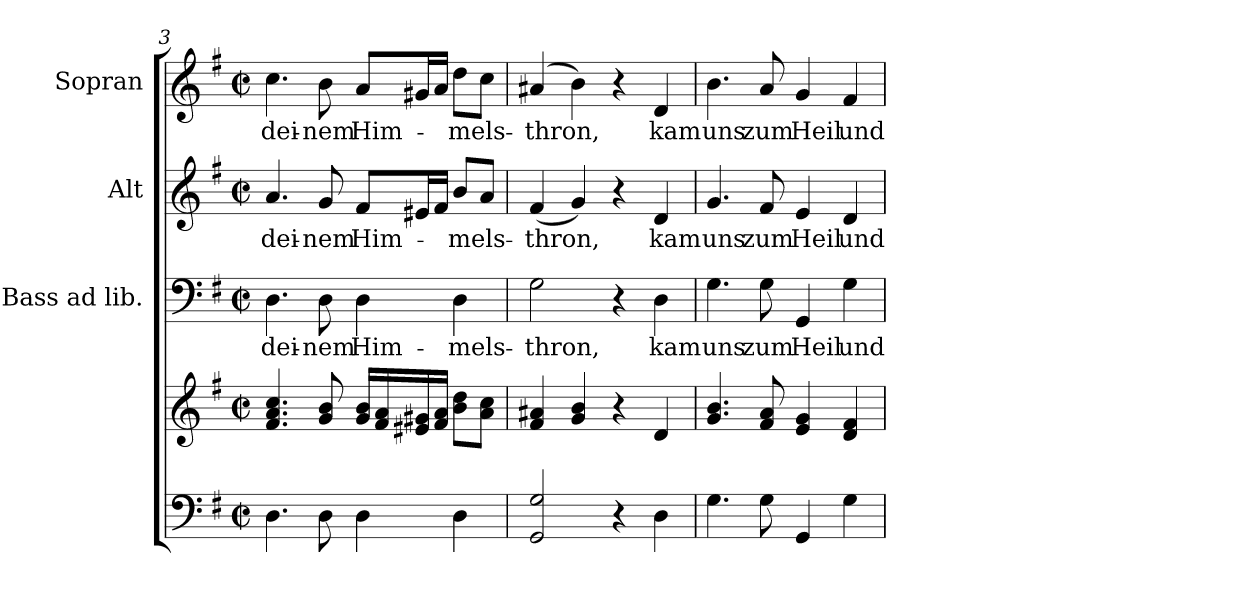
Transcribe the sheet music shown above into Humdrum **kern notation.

**kern	**kern	**kern	**text	**kern	**text	**kern	**text
*part4	*part4	*part3	*part3	*part2	*part2	*part1	*part1
*staff5	*staff4	*staff3	*staff3	*staff2	*staff2	*staff1	*staff1
*	*	*I"Bass ad lib.	*	*I"Alt	*	*I"Sopran	*
*	*	*I'B.	*	*I'A.	*	*I'S.	*
*clefF4	*clefG2	*clefF4	*	*clefG2	*	*clefG2	*
*k[f#]	*k[f#]	*k[f#]	*	*k[f#]	*	*k[f#]	*
*G:	*G:	*G:	*	*G:	*	*G:	*
*M2/2	*M2/2	*M2/2	*	*M2/2	*	*M2/2	*
*met(c|)	*met(c|)	*met(c|)	*	*met(c|)	*	*met(c|)	*
=3	=3	=3	=3	=3	=3	=3	=3
!	!	!	!LO:LY:b	!	!LO:LY:b	!	!LO:LY:b
4.D\	4.f#/ 4.a/ 4.cc/	4.D\	dei-	4.a/	dei-	4.cc\	dei-
!	!	!	!LO:LY:b	!	!LO:LY:b	!	!LO:LY:b
8D\	8g/ 8b/	8D\	-nem	8g/	-nem	8b\	-nem
!	!	!	!LO:LY:b	!	!LO:LY:b	!	!LO:LY:b
4D\	16g/ 16b/LL	4D\	Him-	8f#/L	Him-	8a/L	Him-
.	16f#/ 16a/	.	.	.	.	.	.
.	16e#X/ 16g#X/	.	.	16e#X/L	.	16g#X/L	.
.	16f#/ 16a/JJ	.	.	16f#/JJ	.	16a/JJ	.
!	!	!	!LO:LY:b	!	!LO:LY:b	!	!LO:LY:b
4D\	8b\ 8dd\L	4D\	-mels-	8b/L	-mels-	8dd\L	-mels-
.	8a\ 8cc\J	.	.	8a/J	.	8cc\J	.
!!LO:LB:g=z
=4	=4	=4	=4	=4	=4	=4	=4
!	!	!	!LO:LY:b	!	!LO:LY:b	!	!LO:LY:b
2GG/ 2G/	4f#/ 4a#X/	2G\	-thron,	(<4f#/	-thron,	(4a#X/	-thron,
.	4g/ 4b/	.	.	4g/)	.	4b\)	.
4r	4r	4r	.	4r	.	4r	.
!	!	!	!LO:LY:b	!	!LO:LY:b	!	!LO:LY:b
4D\	4d/	4D\	kam	4d/	kam	4d/	kam
=5	=5	=5	=5	=5	=5	=5	=5
!	!	!	!LO:LY:b	!	!LO:LY:b	!	!LO:LY:b
4.G\	4.g/ 4.b/	4.G\	uns	4.g/	uns	4.b\	uns
!	!	!	!LO:LY:b	!	!LO:LY:b	!	!LO:LY:b
8G\	8f#/ 8a/	8G\	zum	8f#/	zum	8a/	zum
!	!	!	!LO:LY:b	!	!LO:LY:b	!	!LO:LY:b
4GG/	4e/ 4g/	4GG/	Heil	4e/	Heil	4g/	Heil
!	!	!	!LO:LY:b	!	!LO:LY:b	!	!LO:LY:b
4G\	4d/ 4f#/	4G\	und	4d/	und	4f#/	und
=	=	=	=	=	=	=	=
*-	*-	*-	*-	*-	*-	*-	*-
